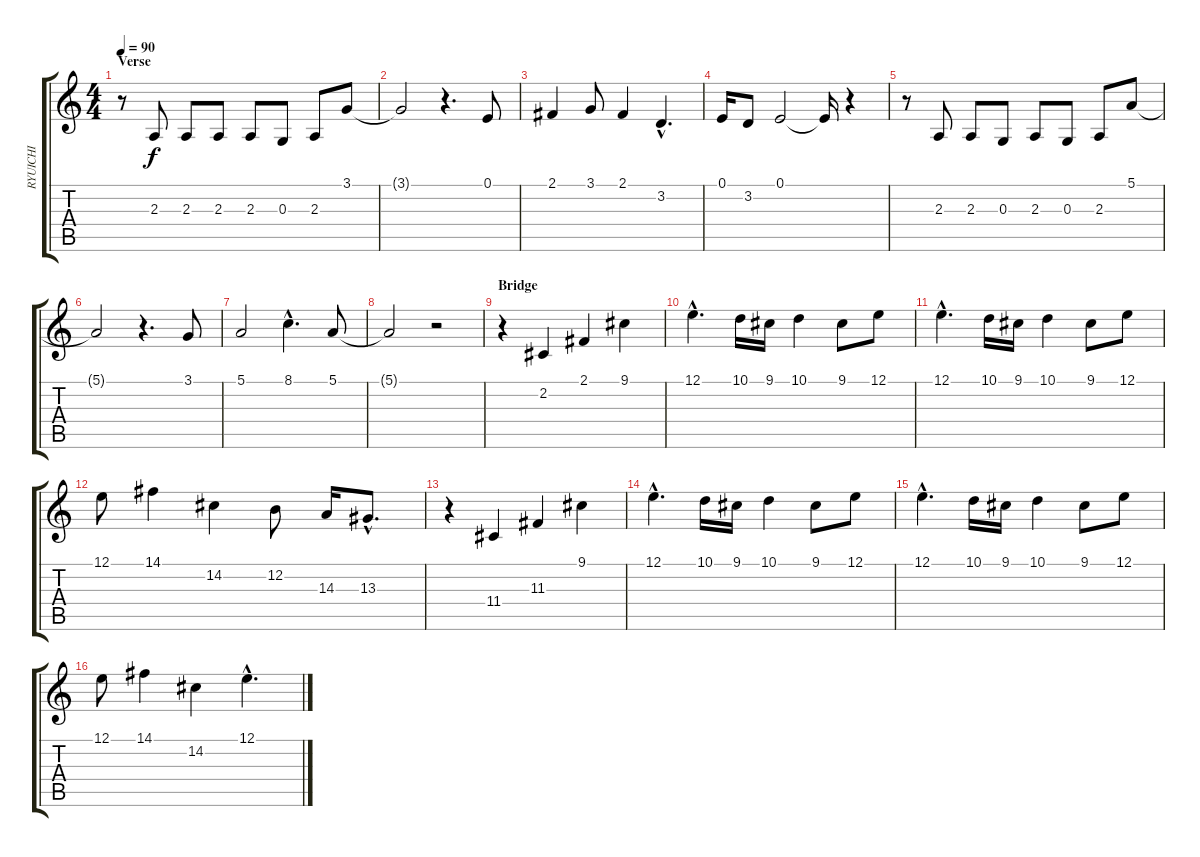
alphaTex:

\track ("RYUICHI" "RYUICHI") {instrument tenorsax}
\staff {score tabs}
\tuning (E4 B3 G3 D3 A2 E2) {hide}
\ts (4 4)
\section ("" "Verse")
\tempo 90
\clef g2
\ks c
r.8{dy f} 2.3.8 2.3.8 2.3.8 2.3.8 0.3.8 2.3.8 3.1.8 |
3.1{t}.2 r.4{d} 0.1.8 |
2.1.4 3.1.8 2.1.4 3.2{hac}.4{d} |
0.1.16 3.2.8 0.1.2 0.1{t}.16 r.4 |
r.8 2.3.8 2.3.8 0.3.8 2.3.8 0.3.8 2.3.8 5.1.8 |
5.1{t}.2 r.4{d} 3.1.8 |
5.1.2 8.1{hac}.4{d} 5.1.8 |
5.1{t}.2 r.2 |
\section ("" "Bridge")
r.4 2.2.4 2.1.4 9.1.4 |
12.1{hac}.4{d} 10.1.16 9.1.16 10.1.4 9.1.8 12.1.8 |
12.1{hac}.4{d} 10.1.16 9.1.16 10.1.4 9.1.8 12.1.8 |
12.1.8 14.1.4 14.2.4 12.2.8 14.3.16 13.3{hac}.8{d} |
r.4 11.4.4 11.3.4 9.1.4 |
12.1{hac}.4{d} 10.1.16 9.1.16 10.1.4 9.1.8 12.1.8 |
12.1{hac}.4{d} 10.1.16 9.1.16 10.1.4 9.1.8 12.1.8 |
12.1.8 14.1.4 14.2.4 12.1{hac}.4{d}
